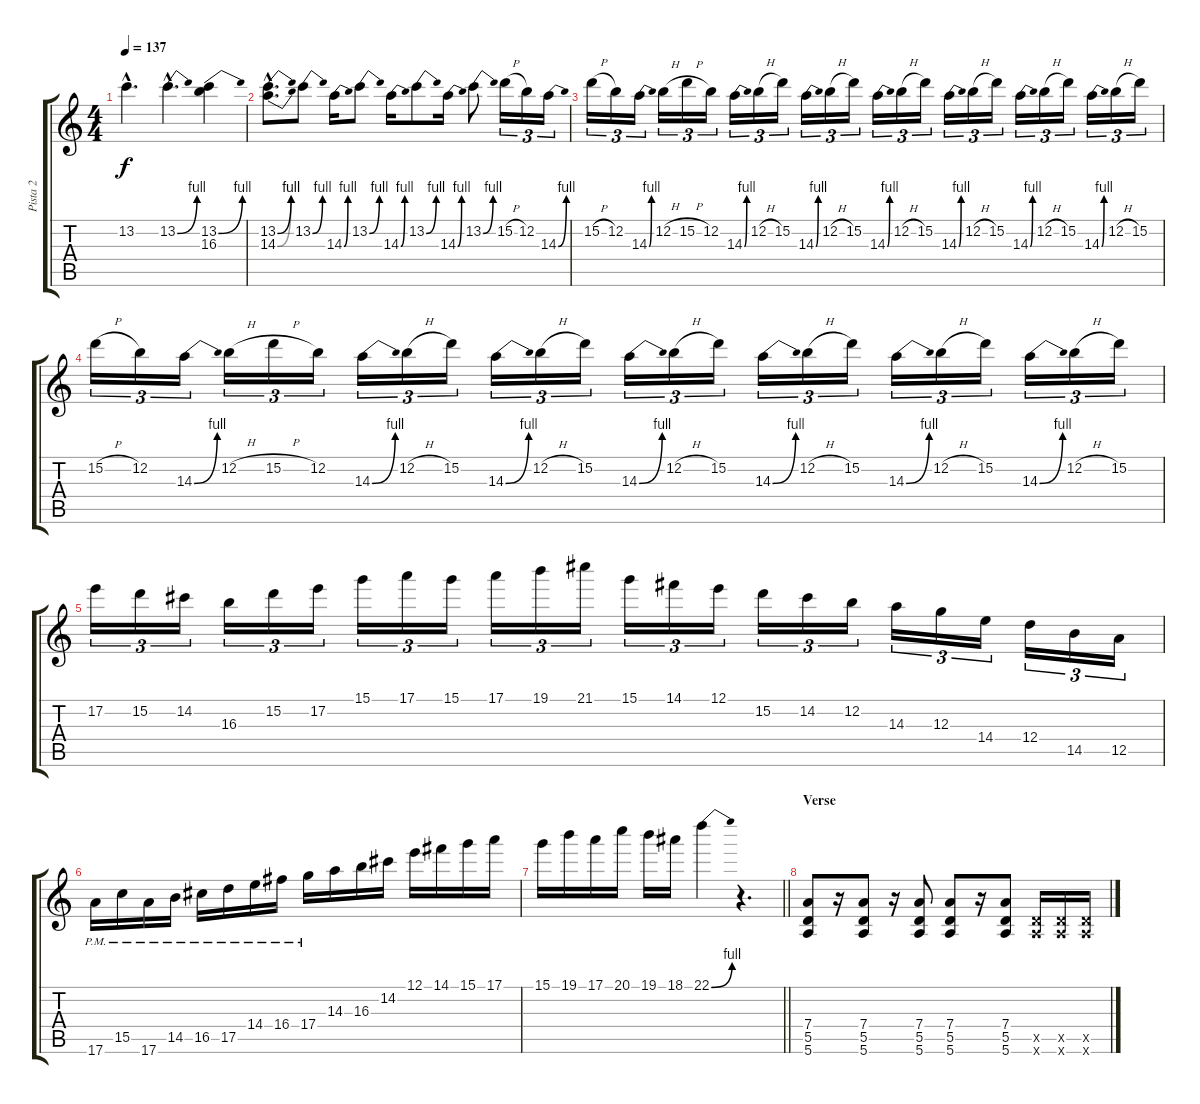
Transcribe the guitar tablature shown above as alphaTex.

\track ("Pista 2" "Pista 2") {instrument distortionguitar}
\staff {score tabs}
\tuning (E4 B3 G3 D3 A2 E2) {hide}
\ts (4 4)
\tempo 137
\clef g2
\ks c
13.2{hac t}.4{d dy f} 13.2{be (bend 0 0 60 4) hac}.4{d} (13.2{be (bend 0 0 60 4)} 16.3).4 |
(13.2{be (bend 0 0 60 4) hac} 14.3{be (bend 0 0 60 4) hac}).8{d} 13.2{be (bend 0 0 60 4)}.8 14.3{be (bend 0 0 60 4)}.16 13.2{be (bend 0 0 60 4)}.8 14.3{be (bend 0 0 60 4)}.16 13.2{be (bend 0 0 60 4)}.8 14.3{be (bend 0 0 60 4)}.16 13.2{be (bend 0 0 60 4)}.8 15.2{h}.16{tu (3 2)} 12.2.16{tu (3 2)} 14.3{be (bend 0 0 60 4)}.16{tu (3 2)} |
15.2{h}.16{tu (3 2)} 12.2.16{tu (3 2)} 14.3{be (bend 0 0 60 4)}.16{tu (3 2)} 12.2{h}.16{tu (3 2)} 15.2{h}.16{tu (3 2)} 12.2.16{tu (3 2)} 14.3{be (bend 0 0 60 4)}.16{tu (3 2)} 12.2{h}.16{tu (3 2)} 15.2.16{tu (3 2)} 14.3{be (bend 0 0 60 4)}.16{tu (3 2)} 12.2{h}.16{tu (3 2)} 15.2.16{tu (3 2)} 14.3{be (bend 0 0 60 4)}.16{tu (3 2)} 12.2{h}.16{tu (3 2)} 15.2.16{tu (3 2)} 14.3{be (bend 0 0 60 4)}.16{tu (3 2)} 12.2{h}.16{tu (3 2)} 15.2.16{tu (3 2)} 14.3{be (bend 0 0 60 4)}.16{tu (3 2)} 12.2{h}.16{tu (3 2)} 15.2.16{tu (3 2)} 14.3{be (bend 0 0 60 4)}.16{tu (3 2)} 12.2{h}.16{tu (3 2)} 15.2.16{tu (3 2)} |
15.2{h}.16{tu (3 2)} 12.2.16{tu (3 2)} 14.3{be (bend 0 0 60 4)}.16{tu (3 2)} 12.2{h}.16{tu (3 2)} 15.2{h}.16{tu (3 2)} 12.2.16{tu (3 2)} 14.3{be (bend 0 0 60 4)}.16{tu (3 2)} 12.2{h}.16{tu (3 2)} 15.2.16{tu (3 2)} 14.3{be (bend 0 0 60 4)}.16{tu (3 2)} 12.2{h}.16{tu (3 2)} 15.2.16{tu (3 2)} 14.3{be (bend 0 0 60 4)}.16{tu (3 2)} 12.2{h}.16{tu (3 2)} 15.2.16{tu (3 2)} 14.3{be (bend 0 0 60 4)}.16{tu (3 2)} 12.2{h}.16{tu (3 2)} 15.2.16{tu (3 2)} 14.3{be (bend 0 0 60 4)}.16{tu (3 2)} 12.2{h}.16{tu (3 2)} 15.2.16{tu (3 2)} 14.3{be (bend 0 0 60 4)}.16{tu (3 2)} 12.2{h}.16{tu (3 2)} 15.2.16{tu (3 2)} |
17.2.16{tu (3 2)} 15.2.16{tu (3 2)} 14.2.16{tu (3 2)} 16.3.16{tu (3 2)} 15.2.16{tu (3 2)} 17.2.16{tu (3 2)} 15.1.16{tu (3 2)} 17.1.16{tu (3 2)} 15.1.16{tu (3 2)} 17.1.16{tu (3 2)} 19.1.16{tu (3 2)} 21.1.16{tu (3 2)} 15.1.16{tu (3 2)} 14.1.16{tu (3 2)} 12.1.16{tu (3 2)} 15.2.16{tu (3 2)} 14.2.16{tu (3 2)} 12.2.16{tu (3 2)} 14.3.16{tu (3 2)} 12.3.16{tu (3 2)} 14.4.16{tu (3 2)} 12.4.16{tu (3 2)} 14.5.16{tu (3 2)} 12.5.16{tu (3 2)} |
17.6{pm}.16 15.5{pm}.16 17.6{pm}.16 14.5{pm}.16 16.5{pm}.16 17.5{pm}.16 14.4{pm}.16 16.4{pm}.16 17.4{pm}.16 14.3.16 16.3.16 14.2.16 12.1.16 14.1.16 15.1.16 17.1.16 |
\barLineRight lightlight
15.1.16 19.1.16 17.1.16 20.1.16 19.1.16 18.1.16 22.1{be (bend 0 0 60 4)}.4 r.4{d} |
\section ("" "Verse")
(7.4 5.5 5.6).8 r.16 (7.4 5.5 5.6).8 r.16 (7.4 5.5 5.6).8 (7.4 5.5 5.6).8 r.16 (7.4 5.5 5.6).8 (5.5{x} 5.6{x}).16 (5.5{x} 5.6{x}).16 (5.5{x} 5.6{x}).16
